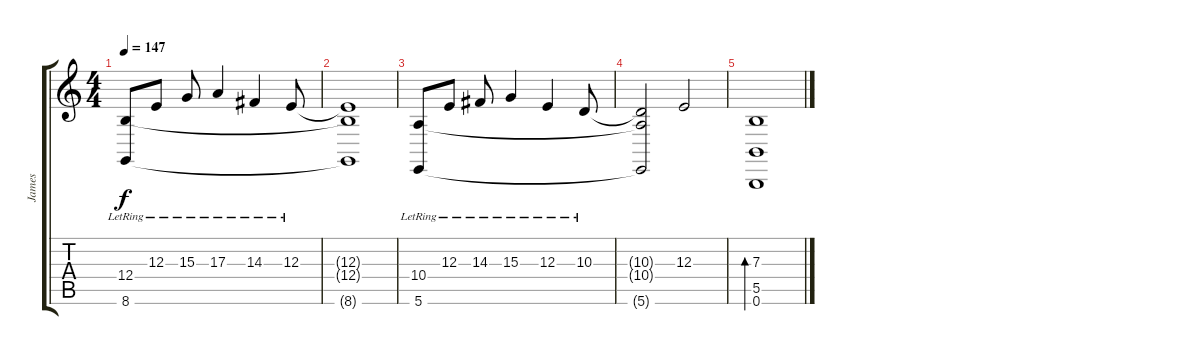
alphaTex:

\track ("James" "James") {instrument acousticgrandpiano}
\staff {score tabs}
\tuning (Db4 Ab3 E3 B2 Gb2 B1) {hide}
\ts (4 4)
\tempo 147
\clef g2
\ks c
(12.4{lr} 8.6{lr}).8{dy f volume 16} 12.3{lr}.8 15.3{lr}.8 17.3{lr}.4 14.3{lr}.4 12.3{lr}.8 |
(12.3{t} 12.4{t} 8.6{t}).1 |
(10.4{lr} 5.6{lr}).8 12.3{lr}.8 14.3{lr}.8 15.3{lr}.4 12.3{lr}.4 10.3{lr}.8 |
(10.3{t} 10.4{t} 5.6{t}).2 12.3.2 |
(7.3 5.5 0.6).1{bd 60}
